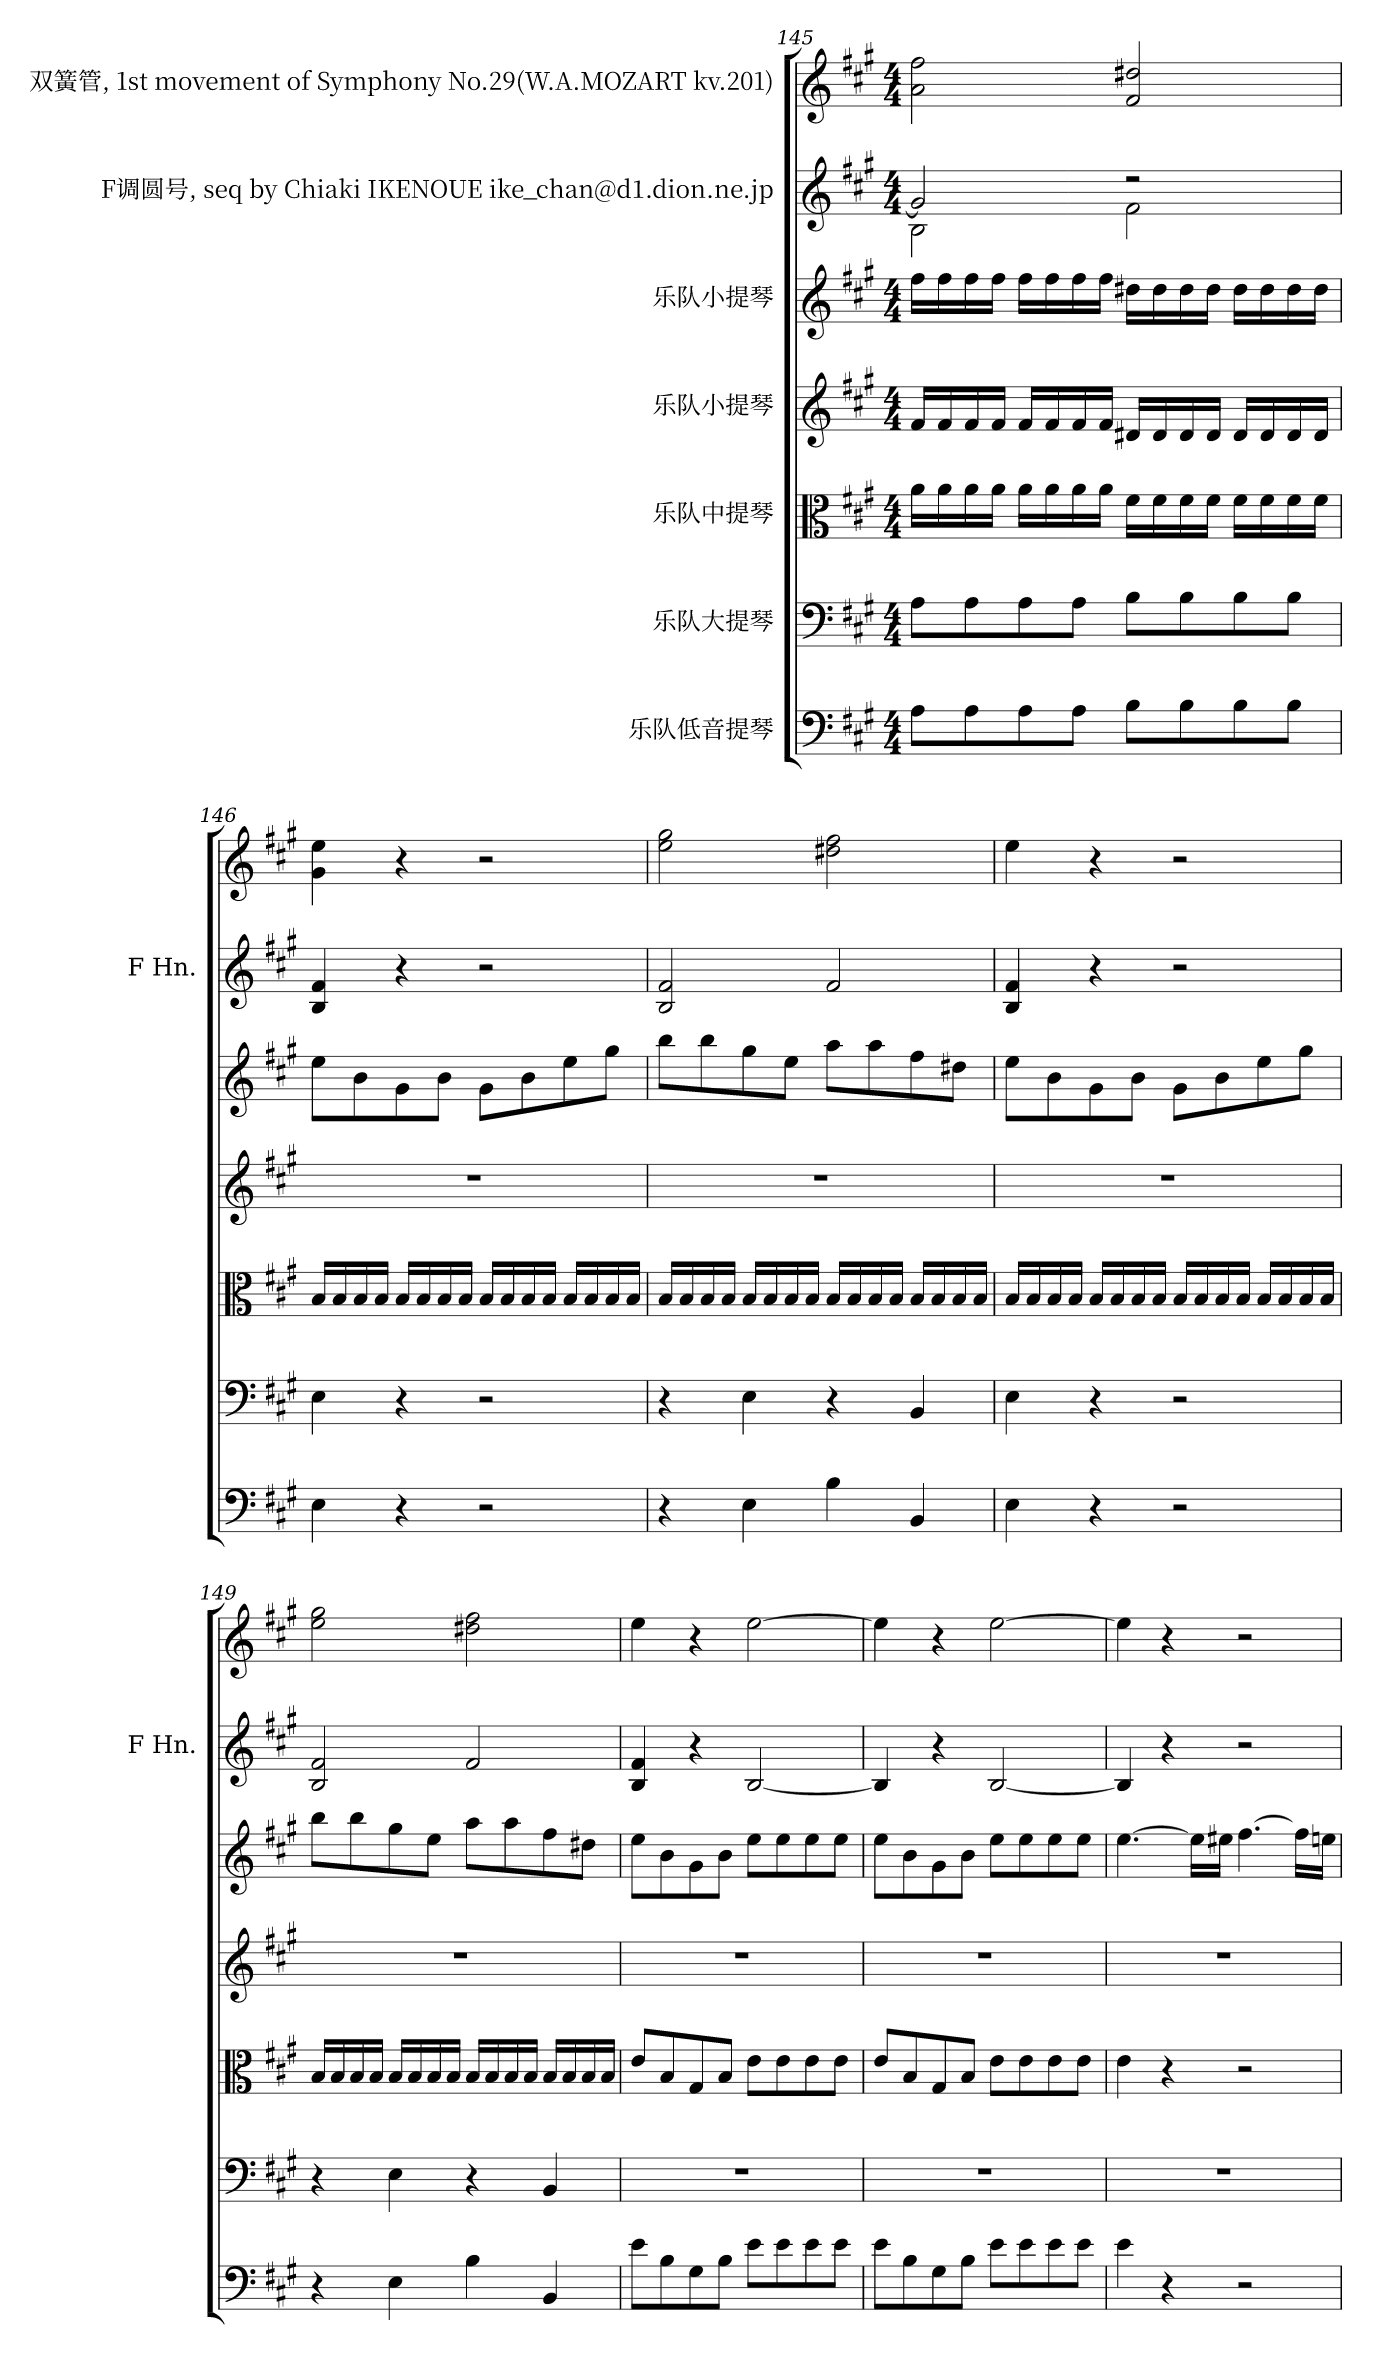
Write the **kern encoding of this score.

**kern	**kern	**kern	**kern	**kern	**kern	**kern
*part7	*part6	*part5	*part4	*part3	*part2	*part1
*staff7	*staff6	*staff5	*staff4	*staff3	*staff2	*staff1
*I"乐队低音提琴	*I"乐队大提琴	*I"乐队中提琴	*I"乐队小提琴	*I"乐队小提琴	*I"F调圆号, seq by Chiaki IKENOUE ike_chan@d1.dion.ne.jp	*I"双簧管, 1st movement of Symphony No.29(W.A.MOZART kv.201)
*	*	*	*	*	*I'F Hn.	*
!!LO:PB:g=z
*clefF4	*clefF4	*clefC3	*clefG2	*clefG2	*clefG2	*clefG2
*ITrd7c12	*	*	*	*	*ITrd4c7	*
*k[f#c#g#]	*k[f#c#g#]	*k[f#c#g#]	*k[f#c#g#]	*k[f#c#g#]	*k[f#c#]	*k[f#c#g#]
*M4/4	*M4/4	*M4/4	*M4/4	*M4/4	*M4/4	*M4/4
=145	=145	=145	=145	=145	=145	=145
*	*	*	*	*	*^	*
8AA\L	8A\L	16a\LL	16f#/LL	16ff#\LL	2c#/]	2E\	2a\ 2ff#\
.	.	16a\	16f#/	16ff#\	.	.	.
8AA\	8A\	16a\	16f#/	16ff#\	.	.	.
.	.	16a\JJ	16f#/JJ	16ff#\JJ	.	.	.
8AA\	8A\	16a\LL	16f#/LL	16ff#\LL	.	.	.
.	.	16a\	16f#/	16ff#\	.	.	.
8AA\J	8A\J	16a\	16f#/	16ff#\	.	.	.
.	.	16a\JJ	16f#/JJ	16ff#\JJ	.	.	.
8BB\L	8B\L	16f#\LL	16d#X/LL	16dd#X\LL	2r	2B\	2f#/ 2dd#X/
.	.	16f#\	16d#/	16dd#\	.	.	.
8BB\	8B\	16f#\	16d#/	16dd#\	.	.	.
.	.	16f#\JJ	16d#/JJ	16dd#\JJ	.	.	.
8BB\	8B\	16f#\LL	16d#/LL	16dd#\LL	.	.	.
.	.	16f#\	16d#/	16dd#\	.	.	.
8BB\J	8B\J	16f#\	16d#/	16dd#\	.	.	.
.	.	16f#\JJ	16d#/JJ	16dd#\JJ	.	.	.
*	*	*	*	*	*v	*v	*
=146	=146	=146	=146	=146	=146	=146
4EE\	4E\	16B/LL	1r	8ee\L	4E/ 4B/	4g#\ 4ee\
.	.	16B/	.	.	.	.
.	.	16B/	.	8b\	.	.
.	.	16B/JJ	.	.	.	.
4r	4r	16B/LL	.	8g#\	4r	4r
.	.	16B/	.	.	.	.
.	.	16B/	.	8b\J	.	.
.	.	16B/JJ	.	.	.	.
2r	2r	16B/LL	.	8g#\L	2r	2r
.	.	16B/	.	.	.	.
.	.	16B/	.	8b\	.	.
.	.	16B/JJ	.	.	.	.
.	.	16B/LL	.	8ee\	.	.
.	.	16B/	.	.	.	.
.	.	16B/	.	8gg#\J	.	.
.	.	16B/JJ	.	.	.	.
!!LO:PB:g=z
=147	=147	=147	=147	=147	=147	=147
4r	4r	16B/LL	1r	8bb\L	2E/ 2B/	2ee\ 2gg#\
.	.	16B/	.	.	.	.
.	.	16B/	.	8bb\	.	.
.	.	16B/JJ	.	.	.	.
4EE\	4E\	16B/LL	.	8gg#\	.	.
.	.	16B/	.	.	.	.
.	.	16B/	.	8ee\J	.	.
.	.	16B/JJ	.	.	.	.
4BB\	4r	16B/LL	.	8aa\L	2B/	2dd#X\ 2ff#\
.	.	16B/	.	.	.	.
.	.	16B/	.	8aa\	.	.
.	.	16B/JJ	.	.	.	.
4BBB/	4BB/	16B/LL	.	8ff#\	.	.
.	.	16B/	.	.	.	.
.	.	16B/	.	8dd#X\J	.	.
.	.	16B/JJ	.	.	.	.
=148	=148	=148	=148	=148	=148	=148
4EE\	4E\	16B/LL	1r	8ee\L	4E/ 4B/	4ee\
.	.	16B/	.	.	.	.
.	.	16B/	.	8b\	.	.
.	.	16B/JJ	.	.	.	.
4r	4r	16B/LL	.	8g#\	4r	4r
.	.	16B/	.	.	.	.
.	.	16B/	.	8b\J	.	.
.	.	16B/JJ	.	.	.	.
2r	2r	16B/LL	.	8g#\L	2r	2r
.	.	16B/	.	.	.	.
.	.	16B/	.	8b\	.	.
.	.	16B/JJ	.	.	.	.
.	.	16B/LL	.	8ee\	.	.
.	.	16B/	.	.	.	.
.	.	16B/	.	8gg#\J	.	.
.	.	16B/JJ	.	.	.	.
!!LO:PB:g=z
=149	=149	=149	=149	=149	=149	=149
4r	4r	16B/LL	1r	8bb\L	2E/ 2B/	2ee\ 2gg#\
.	.	16B/	.	.	.	.
.	.	16B/	.	8bb\	.	.
.	.	16B/JJ	.	.	.	.
4EE\	4E\	16B/LL	.	8gg#\	.	.
.	.	16B/	.	.	.	.
.	.	16B/	.	8ee\J	.	.
.	.	16B/JJ	.	.	.	.
4BB\	4r	16B/LL	.	8aa\L	2B/	2dd#X\ 2ff#\
.	.	16B/	.	.	.	.
.	.	16B/	.	8aa\	.	.
.	.	16B/JJ	.	.	.	.
4BBB/	4BB/	16B/LL	.	8ff#\	.	.
.	.	16B/	.	.	.	.
.	.	16B/	.	8dd#X\J	.	.
.	.	16B/JJ	.	.	.	.
=150	=150	=150	=150	=150	=150	=150
8E\L	1r	8e/L	1r	8ee\L	4E/ 4B/	4ee\
8BB\	.	8B/	.	8b\	.	.
8GG#\	.	8G#/	.	8g#\	4r	4r
8BB\J	.	8B/J	.	8b\J	.	.
8E\L	.	8e\L	.	8ee\L	[2E/	[2ee\
8E\	.	8e\	.	8ee\	.	.
8E\	.	8e\	.	8ee\	.	.
8E\J	.	8e\J	.	8ee\J	.	.
=151	=151	=151	=151	=151	=151	=151
8E\L	1r	8e/L	1r	8ee\L	4E/]	4ee\]
8BB\	.	8B/	.	8b\	.	.
8GG#\	.	8G#/	.	8g#\	4r	4r
8BB\J	.	8B/J	.	8b\J	.	.
8E\L	.	8e\L	.	8ee\L	[2E/	[2ee\
8E\	.	8e\	.	8ee\	.	.
8E\	.	8e\	.	8ee\	.	.
8E\J	.	8e\J	.	8ee\J	.	.
!!LO:PB:g=z
=152	=152	=152	=152	=152	=152	=152
4E\	1r	4e\	1r	[4.ee\	4E/]	4ee\]
4r	.	4r	.	.	4r	4r
.	.	.	.	16ee\LL]	.	.
.	.	.	.	16ee#X\JJ	.	.
2r	.	2r	.	[4.ff#\	2r	2r
.	.	.	.	16ff#\LL]	.	.
.	.	.	.	16een\JJ	.	.
=	=	=	=	=	=	=
*-	*-	*-	*-	*-	*-	*-
